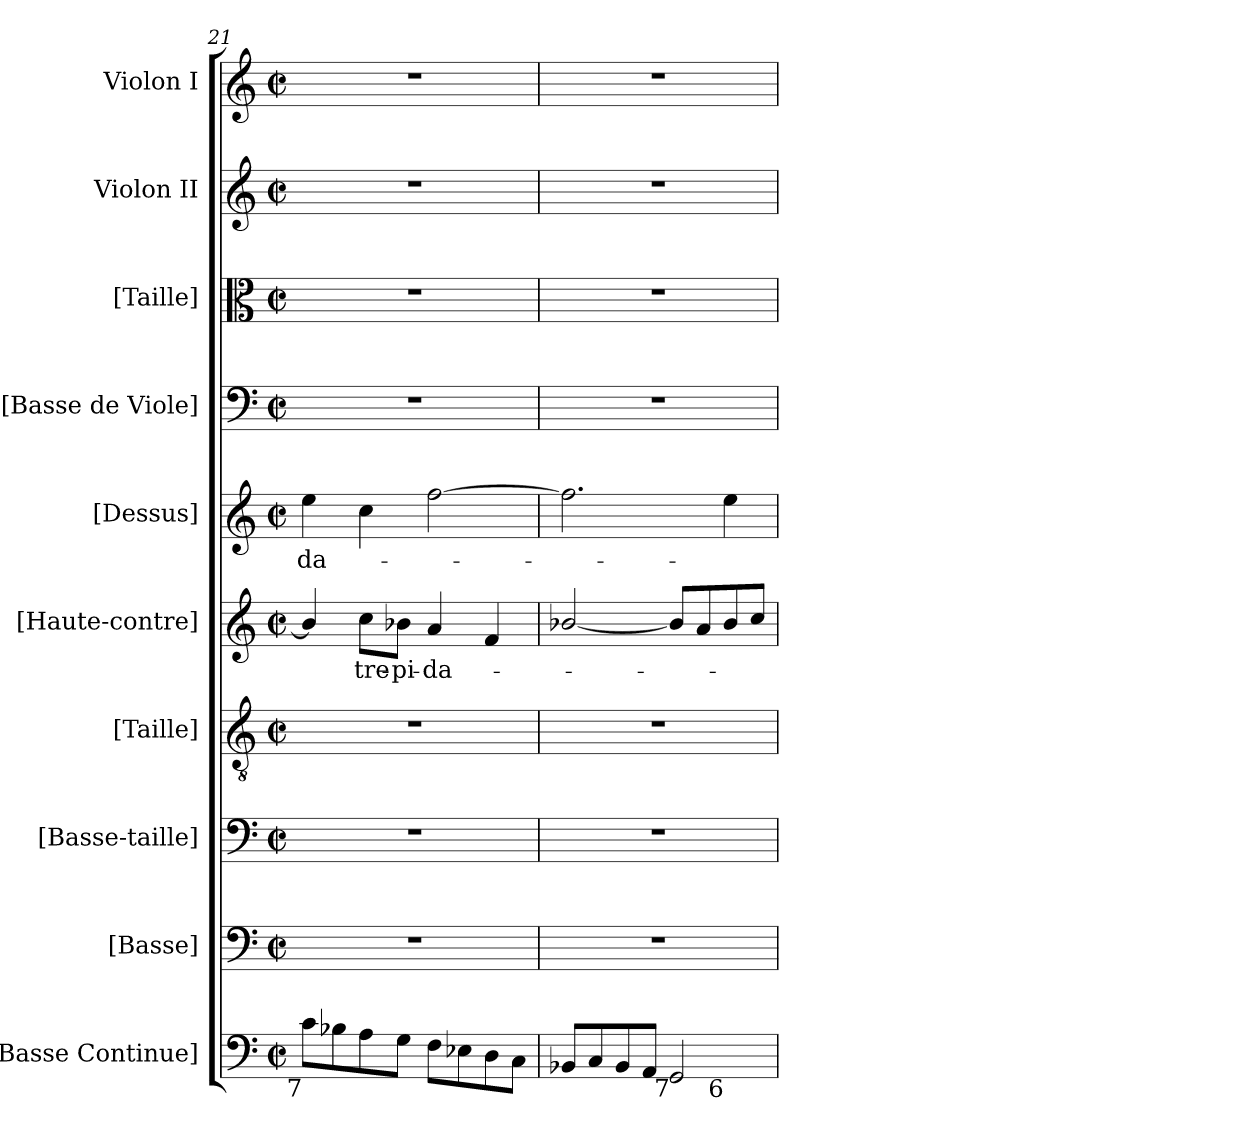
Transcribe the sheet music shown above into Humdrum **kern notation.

**kern	**kern	**kern	**kern	**kern	**text	**kern	**text	**kern	**kern	**kern	**kern
*part10	*part9	*part8	*part7	*part6	*part6	*part5	*part5	*part4	*part3	*part2	*part1
*staff10	*staff9	*staff8	*staff7	*staff6	*staff6	*staff5	*staff5	*staff4	*staff3	*staff2	*staff1
*I"[Basse Continue]	*I"[Basse]	*I"[Basse-taille]	*I"[Taille]	*I"[Haute-contre]	*	*I"[Dessus]	*	*I"[Basse de Viole]	*I"[Taille]	*I"Violon II	*I"Violon I
*I'B.c.	*I'B.	*I'B.t.	*I'T.	*I'H.C.	*	*I'D.	*	*	*	*I'Vln. II	*I'Vln. I
*clefF4	*clefF4	*clefF4	*clefGv2	*clefG2	*	*clefG2	*	*clefF4	*clefC3	*clefG2	*clefG2
*	*	*	*ITrd7c12	*ITrd7c12	*	*	*	*	*	*	*
*k[]	*k[]	*k[]	*k[]	*k[]	*	*k[]	*	*k[]	*k[]	*k[]	*k[]
*M2/2	*M2/2	*M2/2	*M2/2	*M2/2	*	*M2/2	*	*M2/2	*M2/2	*M2/2	*M2/2
*met(c|)	*met(c|)	*met(c|)	*met(c|)	*met(c|)	*	*met(c|)	*	*met(c|)	*met(c|)	*met(c|)	*met(c|)
=21	=21	=21	=21	=21	=21	=21	=21	=21	=21	=21	=21
!LO:TX:b:rj:t=7	!	!	!	!	!	!	!	!	!	!	!
!	!	!	!	!	!	!	!LO:LY:b:color=#000000	!	!	!	!
8ci\L	1r	1r	1r	4B-i/]	.	4eei\	-da-	1r	1r	1r	1r
8B-Xi\	.	.	.	.	.	.	.	.	.	.	.
!	!	!	!	!	!LO:LY:b:color=#000000	!	!	!	!	!	!
8Ai\	.	.	.	8ci\L	tre-	4cci\	.	.	.	.	.
!	!	!	!	!	!LO:LY:b:color=#000000	!	!	!	!	!	!
8Gi\J	.	.	.	8B-Xi\J	-pi-	.	.	.	.	.	.
!	!	!	!	!	!LO:LY:b:color=#000000	!	!	!	!	!	!
8Fi\L	.	.	.	4Ai/	-da-	[2ffi\	.	.	.	.	.
8E-Xi\	.	.	.	.	.	.	.	.	.	.	.
8Di\	.	.	.	4Fi/	.	.	.	.	.	.	.
8Ci\J	.	.	.	.	.	.	.	.	.	.	.
=22	=22	=22	=22	=22	=22	=22	=22	=22	=22	=22	=22
*^	*	*	*	*	*	*	*	*	*	*	*
8BB-Xi/L	2.ryy	1r	1r	1r	[2B-Xi/	.	2.ffi\]	.	1r	1r	1r	1r
8Ci/	.	.	.	.	.	.	.	.	.	.	.	.
8BB-i/	.	.	.	.	.	.	.	.	.	.	.	.
8AAi/J	.	.	.	.	.	.	.	.	.	.	.	.
!LO:TX:b:rj:t=7	!	!	!	!	!	!	!	!	!	!	!	!
2GGi/	.	.	.	.	8B-i/L]	.	.	.	.	.	.	.
.	.	.	.	.	8Ai/	.	.	.	.	.	.	.
!	!LO:TX:b:rj:t=6	!	!	!	!	!	!	!	!	!	!	!
.	4ryy	.	.	.	8B-i/	.	4eei\	.	.	.	.	.
.	.	.	.	.	8ci/J	.	.	.	.	.	.	.
*v	*v	*	*	*	*	*	*	*	*	*	*	*
=	=	=	=	=	=	=	=	=	=	=	=
*-	*-	*-	*-	*-	*-	*-	*-	*-	*-	*-	*-
